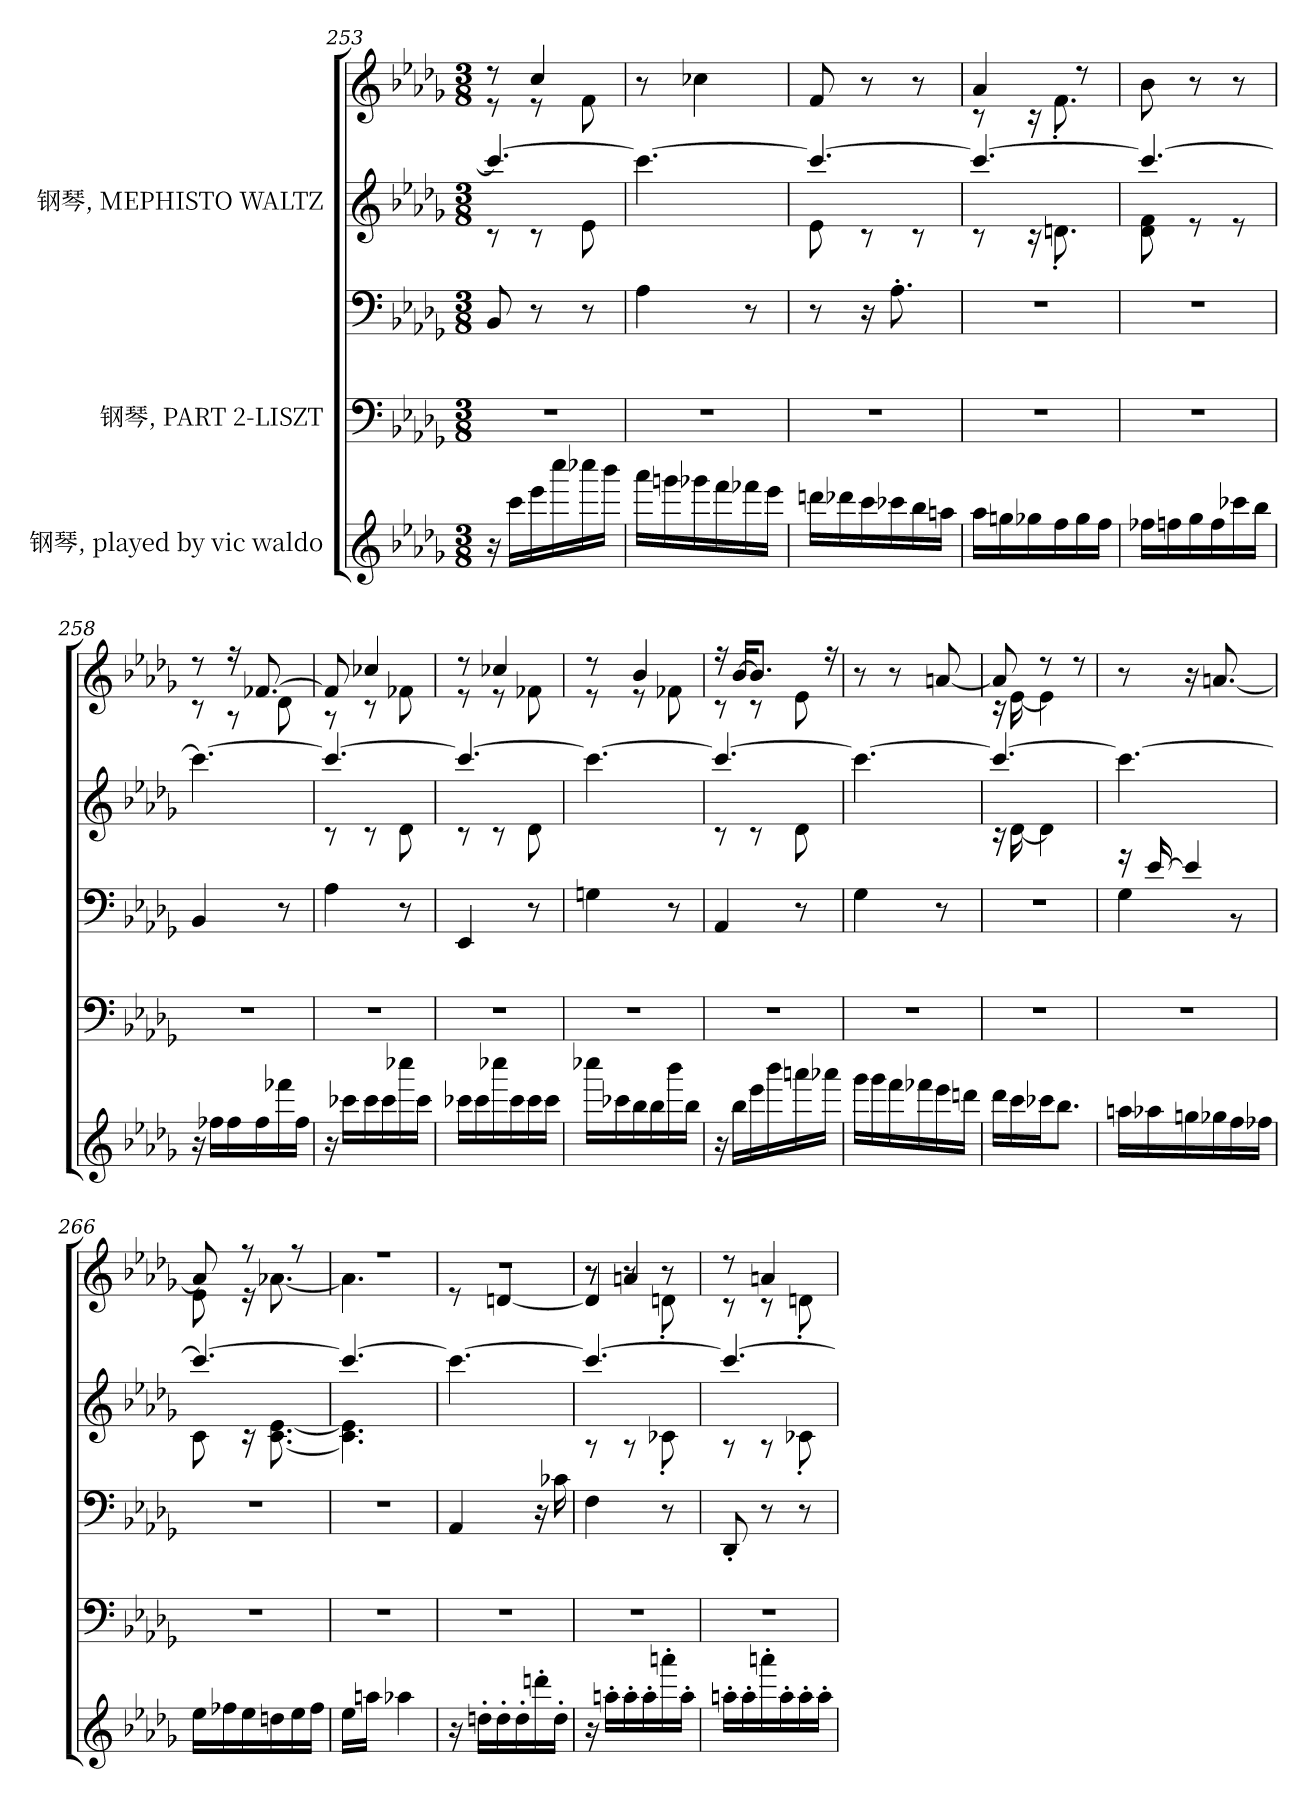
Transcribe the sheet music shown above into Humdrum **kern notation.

**kern	**kern	**kern	**kern	**kern
*part3	*part2	*part2	*part1	*part1
*staff5	*staff4	*staff3	*staff2	*staff1
*I"钢琴, played by vic waldo	*I"钢琴, PART 2-LISZT	*	*I"钢琴, MEPHISTO WALTZ	*
!!LO:LB:g=z
*clefG2	*clefF4	*clefF4	*clefG2	*clefG2
*k[b-e-a-d-g-]	*k[b-e-a-d-g-]	*k[b-e-a-d-g-]	*k[b-e-a-d-g-]	*k[b-e-a-d-g-]
*M3/8	*M3/8	*M3/8	*M3/8	*M3/8
=253	=253	=253	=253	=253
*	*	*	*^	*^
16r	4.r	8BB-/	4.ccc-/_	8r	8r	8r
16ccc\LL	.	.	.	.	.	.
16eee-\	.	8r	.	8r	4cc/	8r
16cccc\	.	.	.	.	.	.
16cccc-X\	.	8r	.	8e-\	.	8f\
16bbb-\JJ	.	.	.	.	.	.
*	*	*	*v	*v	*	*
*	*	*	*	*v	*v
=254	=254	=254	=254	=254
16aaa-\LL	4.r	4A-\	4.ccc-\_	8r
16gggn\	.	.	.	.
16ggg-X\	.	.	.	4cc-X\
16fff\	.	.	.	.
16fff-X\	.	8r	.	.
16eee-\JJ	.	.	.	.
=255	=255	=255	=255	=255
*	*	*	*^	*
16dddn\LL	4.r	8r	4.ccc-/_	8e-\	8f/
16ddd-X\	.	.	.	.	.
16ccc\	.	16r	.	8r	8r
16ccc-X\	.	8.A-'\	.	.	.
16bb-\	.	.	.	8r	8r
16aan\JJ	.	.	.	.	.
=256	=256	=256	=256	=256	=256
*	*	*	*	*	*^
16aa-\LL	4.r	4.r	4.ccc-/_	8r	4a-/	8r
16ggn\	.	.	.	.	.	.
16gg-X\	.	.	.	16r	.	16r
16ff\	.	.	.	8.dn'\	.	8.f'\
16gg-\	.	.	.	.	8r	.
16ff\JJ	.	.	.	.	.	.
*	*	*	*	*	*v	*v
!!LO:PB:g=z
=257	=257	=257	=257	=257	=257
16ff-X\LL	4.r	4.r	4.ccc-/_	8d-\ 8f\	8b-\
16ffn\	.	.	.	.	.
16gg-\	.	.	.	8r	8r
16ff\	.	.	.	.	.
16ccc-X\	.	.	.	8r	8r
16bb-\JJ	.	.	.	.	.
*	*	*	*v	*v	*
=258	=258	=258	=258	=258
*	*	*	*	*^
16r	4.r	4BB-/	4.ccc-\_	8r	8r
16ff-X\LL	.	.	.	.	.
16ff-\	.	.	.	16r	8r
16ff-\	.	.	.	[8.f-X/	.
16fff-X\	.	8r	.	.	8d-\
16ff-\JJ	.	.	.	.	.
=259	=259	=259	=259	=259	=259
*	*	*	*^	*	*
16r	4.r	4A-\	4.ccc-/_	8r	8f-/]	8r
16ccc-X\LL	.	.	.	.	.	.
16ccc-\	.	.	.	8r	4cc-X/	8r
16ccc-\	.	.	.	.	.	.
16cccc-X\	.	8r	.	8d-\	.	8f-X\
16ccc-\JJ	.	.	.	.	.	.
=260	=260	=260	=260	=260	=260	=260
16ccc-X\LL	4.r	4EE-/	4.ccc-/_	8r	8r	8r
16ccc-\	.	.	.	.	.	.
16cccc-X\	.	.	.	8r	4cc-X/	8r
16ccc-\	.	.	.	.	.	.
16ccc-\	.	8r	.	8d-\	.	8f-X\
16ccc-\JJ	.	.	.	.	.	.
*	*	*	*v	*v	*	*
!!LO:LB:g=z	!!
=261	=261	=261	=261	=261	=261
16cccc-X\LL	4.r	4Gn\	4.ccc-\_	8r	8r
16ccc-X\	.	.	.	.	.
16bb-\	.	.	.	4b-/	8r
16bb-\	.	.	.	.	.
16bbb-\	.	8r	.	.	8f-X\
16bb-\JJ	.	.	.	.	.
=262	=262	=262	=262	=262	=262
*	*	*	*^	*	*
16r	4.r	4AA-/	4.ccc-/_	8r	16r	8r
16bb-\LL	.	.	.	.	[16b-/KL	.
16eee-\	.	.	.	8r	8.b-/J]	8r
16bbb-\	.	.	.	.	.	.
16aaan\	.	8r	.	8d-\	.	8e-\
16aaa-X\JJ	.	.	.	.	16r	.
*	*	*	*v	*v	*	*
*	*	*	*	*v	*v
=263	=263	=263	=263	=263
16ggg-\LL	4.r	4G-\	4.ccc-\_	8r
16ggg-\	.	.	.	.
16fff\	.	.	.	8r
16fff-X\	.	.	.	.
16eee-\	.	8r	.	[8an/
16dddn\JJ	.	.	.	.
=264	=264	=264	=264	=264
*	*	*	*^	*^
16ddd-\LL	4.r	4.r	4.ccc-/_	16r	8a/]	16r
16ccc\	.	.	.	[16d-\	.	[16e-\
16ccc-X\J	.	.	.	4d-\]	8r	4e-\]
8.bb-\J	.	.	.	.	.	.
.	.	.	.	.	8r	.
*	*	*	*v	*v	*	*
*	*	*	*	*v	*v
!!LO:PB:g=z
=265	=265	=265	=265	=265
*	*	*^	*	*
16aan\LL	4.r	16r	4G-\	4.ccc-\_	8r
16aa-X\	.	[16e-/	.	.	.
16ggn\	.	4e-/]	.	.	16r
16gg-X\	.	.	.	.	[8.an/
16ff\	.	.	8r	.	.
16ff-X\JJ	.	.	.	.	.
*	*	*v	*v	*	*
=266	=266	=266	=266	=266
*	*	*	*^	*^
16ee-\LL	4.r	4.r	4.ccc-/_	8c\	8a/]	8e-\
16ff-X\	.	.	.	.	.	.
16ee-\	.	.	.	16r	8r	16r
16ddn\	.	.	.	[8.c\ [8.e-\	.	[8.a-X\
16ee-\	.	.	.	.	8r	.
16ff-\JJ	.	.	.	.	.	.
=267	=267	=267	=267	=267	=267	=267
16ee-\LL	4.r	4.r	4.ccc-/_	4.c\] 4.e-\]	4.r	4.a-\]
16aan\JJ	.	.	.	.	.	.
4aa-X\	.	.	.	.	.	.
*	*	*	*v	*v	*	*
=268	=268	=268	=268	=268	=268
16r	4.r	4AA-/	4.ccc-\_	4.r	8r
16ddn'\LL	.	.	.	.	.
16dd'\	.	.	.	.	[4dn/
16dd'\	.	.	.	.	.
16dddn'\	.	16r	.	.	.
16dd'\JJ	.	16c-X\	.	.	.
!!LO:LB:g=z
=269	=269	=269	=269	=269	=269
*	*	*	*^	*	*^
16r	4.r	4F\	4.ccc-/_	8r	8r	8r	4d/]
16aan'\LL	.	.	.	.	.	.	.
16aa'\	.	.	.	8r	4an/	8r	.
16aa'\	.	.	.	.	.	.	.
16aaan'\	.	8r	.	8c-X'\	.	8dn'\	8r
16aa'\JJ	.	.	.	.	.	.	.
*	*	*	*	*	*	*v	*v
=270	=270	=270	=270	=270	=270	=270
16aan'\LL	4.r	8DD-'/	4.ccc-/_	8r	8r	8r
16aa'\	.	.	.	.	.	.
16aaan'\	.	8r	.	8r	4an/	8r
16aa'\	.	.	.	.	.	.
16aa'\	.	8r	.	8c-X'\	.	8dn'\
16aa'\JJ	.	.	.	.	.	.
*	*	*	*v	*v	*	*
*	*	*	*	*v	*v
=	=	=	=	=
*-	*-	*-	*-	*-
